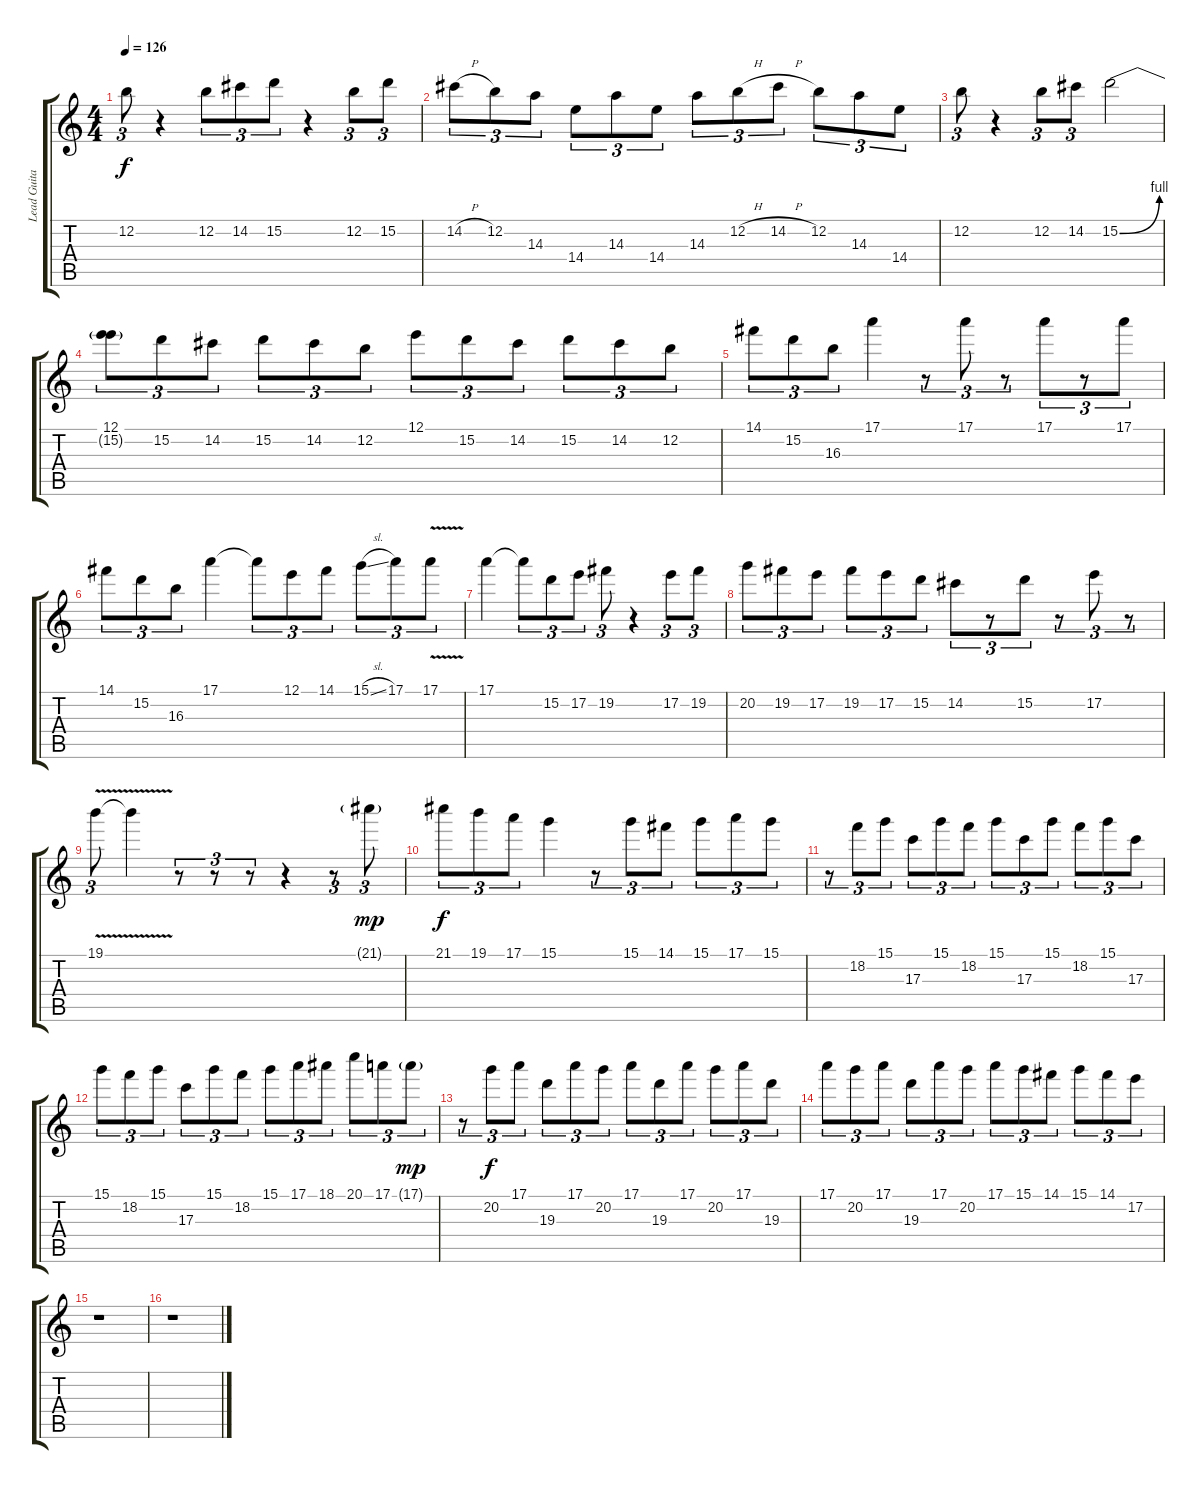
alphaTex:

\track ("Lead Guitar" "Lead Guita") {instrument overdrivenguitar}
\staff {score tabs}
\tuning (E4 B3 G3 D3 A2 E2) {hide}
\ts (4 4)
\tempo 126
\clef g2
\ks c
12.2.8{tu (3 2) dy f} r.4 12.2.8{tu (3 2)} 14.2.8{tu (3 2)} 15.2.8{tu (3 2)} r.4 12.2.8{tu (3 2)} 15.2.8{tu (3 2)} |
14.2{h}.8{tu (3 2)} 12.2.8{tu (3 2)} 14.3.8{tu (3 2)} 14.4.8{tu (3 2)} 14.3.8{tu (3 2)} 14.4.8{tu (3 2)} 14.3.8{tu (3 2)} 12.2{h}.8{tu (3 2)} 14.2{h}.8{tu (3 2)} 12.2.8{tu (3 2)} 14.3.8{tu (3 2)} 14.4.8{tu (3 2)} |
12.2.8{tu (3 2)} r.4 12.2.8{tu (3 2)} 14.2.8{tu (3 2)} 15.2{be (bend 0 0 60 4)}.2 |
(12.1 15.2{t}).8{tu (3 2)} 15.2.8{tu (3 2)} 14.2.8{tu (3 2)} 15.2.8{tu (3 2)} 14.2.8{tu (3 2)} 12.2.8{tu (3 2)} 12.1.8{tu (3 2)} 15.2.8{tu (3 2)} 14.2.8{tu (3 2)} 15.2.8{tu (3 2)} 14.2.8{tu (3 2)} 12.2.8{tu (3 2)} |
14.1.8{tu (3 2)} 15.2.8{tu (3 2)} 16.3.8{tu (3 2)} 17.1.4 r.8{tu (3 2)} 17.1.8{tu (3 2)} r.8{tu (3 2)} 17.1.8{tu (3 2)} r.8{tu (3 2)} 17.1.8{tu (3 2)} |
14.1.8{tu (3 2)} 15.2.8{tu (3 2)} 16.3.8{tu (3 2)} 17.1.4 17.1{t}.8{tu (3 2)} 12.1.8{tu (3 2)} 14.1.8{tu (3 2)} 15.1{sl}.8{tu (3 2)} 17.1.8{tu (3 2)} 17.1{v}.8{tu (3 2)} |
17.1.4 17.1{t}.8{tu (3 2)} 15.2.8{tu (3 2)} 17.2.8{tu (3 2)} 19.2.8{tu (3 2)} r.4 17.2.8{tu (3 2)} 19.2.8{tu (3 2)} |
20.2.8{tu (3 2)} 19.2.8{tu (3 2)} 17.2.8{tu (3 2)} 19.2.8{tu (3 2)} 17.2.8{tu (3 2)} 15.2.8{tu (3 2)} 14.2.8{tu (3 2)} r.8{tu (3 2)} 15.2.8{tu (3 2)} r.8{tu (3 2)} 17.2.8{tu (3 2)} r.8{tu (3 2)} |
19.1{v}.8{tu (3 2)} 19.1{t}.4 r.8{tu (3 2)} r.8{tu (3 2)} r.8{tu (3 2)} r.4 r.8{tu (3 2)} 21.1{g}.8{tu (3 2) dy mp} |
21.1.8{tu (3 2) dy f} 19.1.8{tu (3 2)} 17.1.8{tu (3 2)} 15.1.4 r.8{tu (3 2)} 15.1.8{tu (3 2)} 14.1.8{tu (3 2)} 15.1.8{tu (3 2)} 17.1.8{tu (3 2)} 15.1.8{tu (3 2)} |
r.8{tu (3 2)} 18.2.8{tu (3 2)} 15.1.8{tu (3 2)} 17.3.8{tu (3 2)} 15.1.8{tu (3 2)} 18.2.8{tu (3 2)} 15.1.8{tu (3 2)} 17.3.8{tu (3 2)} 15.1.8{tu (3 2)} 18.2.8{tu (3 2)} 15.1.8{tu (3 2)} 17.3.8{tu (3 2)} |
15.1.8{tu (3 2)} 18.2.8{tu (3 2)} 15.1.8{tu (3 2)} 17.3.8{tu (3 2)} 15.1.8{tu (3 2)} 18.2.8{tu (3 2)} 15.1.8{tu (3 2)} 17.1.8{tu (3 2)} 18.1.8{tu (3 2)} 20.1.8{tu (3 2)} 17.1.8{tu (3 2)} 17.1{g}.8{tu (3 2) dy mp} |
r.8{tu (3 2)} 20.2.8{tu (3 2) dy f} 17.1.8{tu (3 2)} 19.3.8{tu (3 2)} 17.1.8{tu (3 2)} 20.2.8{tu (3 2)} 17.1.8{tu (3 2)} 19.3.8{tu (3 2)} 17.1.8{tu (3 2)} 20.2.8{tu (3 2)} 17.1.8{tu (3 2)} 19.3.8{tu (3 2)} |
17.1.8{tu (3 2)} 20.2.8{tu (3 2)} 17.1.8{tu (3 2)} 19.3.8{tu (3 2)} 17.1.8{tu (3 2)} 20.2.8{tu (3 2)} 17.1.8{tu (3 2)} 15.1.8{tu (3 2)} 14.1.8{tu (3 2)} 15.1.8{tu (3 2)} 14.1.8{tu (3 2)} 17.2.8{tu (3 2)} |
r.1 |
r.1
